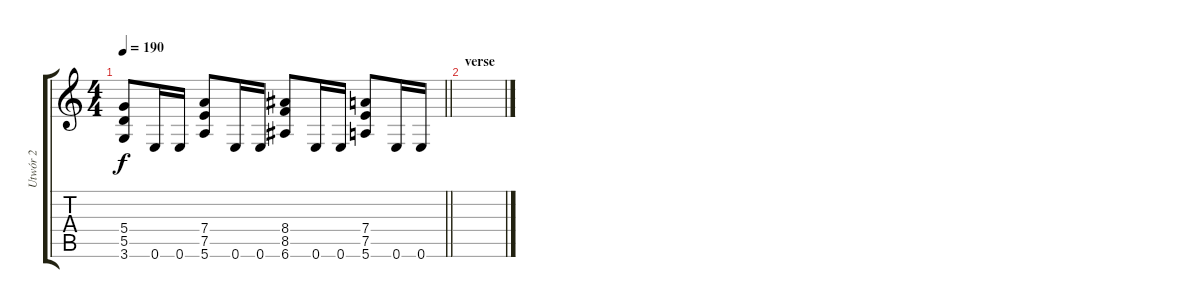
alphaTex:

\track ("Utwór 2" "Utwór 2") {instrument distortionguitar}
\staff {score tabs}
\tuning (E4 B3 G3 D3 A2 E2) {hide}
\ts (4 4)
\tempo 190
\clef g2
\barLineRight lightlight
\ks c
(5.4 5.5 3.6).8{dy f} 0.6.16 0.6.16 (7.4 7.5 5.6).8 0.6.16 0.6.16 (8.4 8.5 6.6).8 0.6.16 0.6.16 (7.4 7.5 5.6).8 0.6.16 0.6.16 |
\section ("" "verse")
